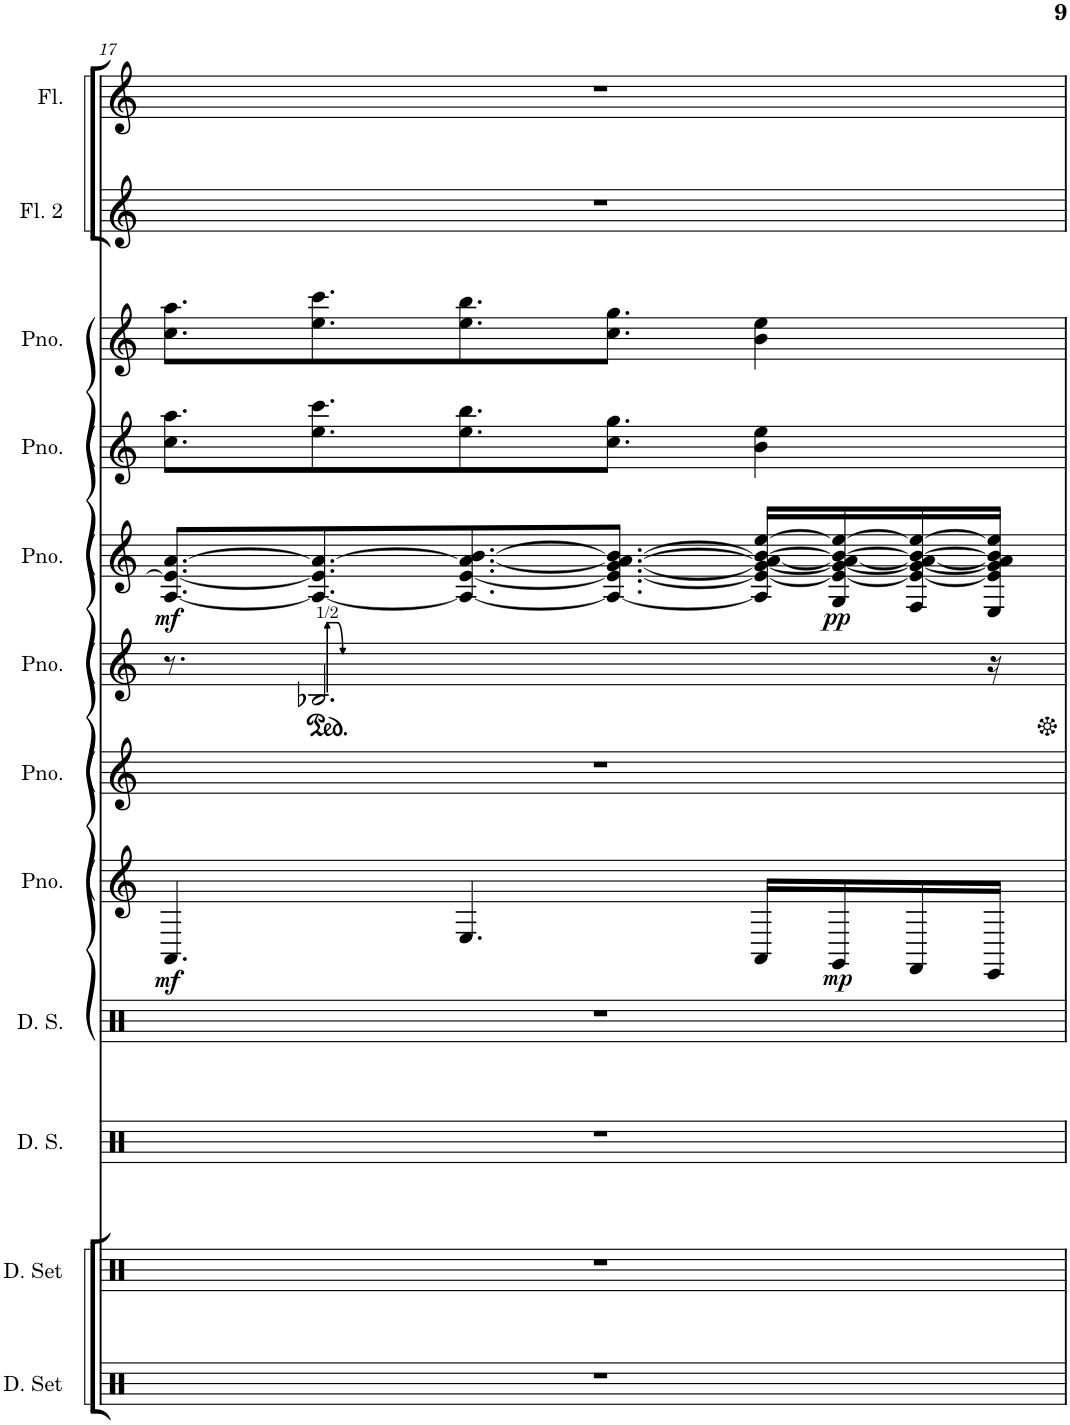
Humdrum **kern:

**kern	**kern	**kern	**kern	**kern	**dynam	**kern	**kern	**kern	**dynam	**kern	**kern	**kern	**kern
*part12	*part11	*part10	*part9	*part8	*part8	*part7	*part6	*part5	*part5	*part4	*part3	*part2	*part1
*staff12	*staff11	*staff10	*staff9	*staff8	*staff8	*staff7	*staff6	*staff5	*staff5	*staff4	*staff3	*staff2	*staff1
*I"Drumset	*I"Drumset	*I"MDL Drum Set	*I"MDL Drum Set	*I"Piano	*	*I"Piano	*I"Piano	*I"Piano	*	*I"Piano	*I"Piano	*I"Flute 2	*I"Flute
*I'D. Set	*I'D. Set	*I'D. S.	*I'D. S.	*I'Pno.	*	*I'Pno.	*I'Pno.	*I'Pno.	*	*I'Pno.	*I'Pno.	*I'Fl. 2	*I'Fl.
!!LO:PB:g=z
*clefX	*clefX	*clefX	*clefX	*clefG2	*	*clefG2	*clefG2	*clefG2	*	*clefG2	*clefG2	*clefG2	*clefG2
*	*	*	*	*Trd-3c-5	*	*Trd-3c-5	*Trd-3c-5	*Trd-3c-5	*	*Trd-3c-5	*Trd-3c-5	*Trd-3c-5	*Trd-3c-5
*k[]	*k[]	*k[]	*k[]	*k[]	*	*k[]	*k[]	*k[]	*	*k[]	*k[]	*k[]	*k[]
*M4/4	*M4/4	*M4/4	*M4/4	*M4/4	*	*M4/4	*M4/4	*M4/4	*	*M4/4	*M4/4	*M4/4	*M4/4
=17	=17	=17	=17	=17	=17	=17	=17	=17	=17	=17	=17	=17	=17
!	!	!	!	!	!LO:DY:b	!	!	!	!LO:DY:b	!	!	!	!
1r	1r	1r	1r	4.AA/	mf	1r	8.r	[8.A/ 8.e/_ [8.a/L	mf	8.cc\ 8.aa\L	8.cc\ 8.aa\L	1r	1r
*	*	*	*	*	*	*	*ped	*	*	*	*	*	*
.	.	.	.	.	.	.	2.Bn/	8.A/_ 8.e/] 8.a/_	.	8.ee\ 8.ccc\	8.ee\ 8.ccc\	.	.
.	.	.	.	4.E/	.	.	.	8.A/_ [8.e/ 8.a/_ [8.b/	.	8.ee\ 8.bb\	8.ee\ 8.bb\	.	.
.	.	.	.	.	.	.	.	8.A/_ 8.e/_ [8.g/ 8.a/_ 8.b/_J	.	8.cc\ 8.gg\J	8.cc\ 8.gg\J	.	.
.	.	.	.	16AA/LL	.	.	.	16A/] 16e/_ 16g/_ 16a/_ 16b/_ [16ee/LL	.	4b\ 4ee\	4b\ 4ee\	.	.
!	!	!	!	!	!LO:DY:b	!	!	!	!LO:DY:b	!	!	!	!
.	.	.	.	16GG/	mp	.	.	16G/ 16e/_ 16g/_ 16a/_ 16b/_ 16ee/_	pp	.	.	.	.
.	.	.	.	16FF/	.	.	.	16F/ 16e/_ 16g/_ 16a/_ 16b/_ 16ee/_	.	.	.	.	.
.	.	.	.	16EE/JJ	.	.	16r	16E/ 16e/] 16g/] 16a/] 16b/] 16ee/]JJ	.	.	.	.	.
*	*	*	*	*	*	*	*Xped	*	*	*	*	*	*
=	=	=	=	=	=	=	=	=	=	=	=	=	=
*-	*-	*-	*-	*-	*-	*-	*-	*-	*-	*-	*-	*-	*-
